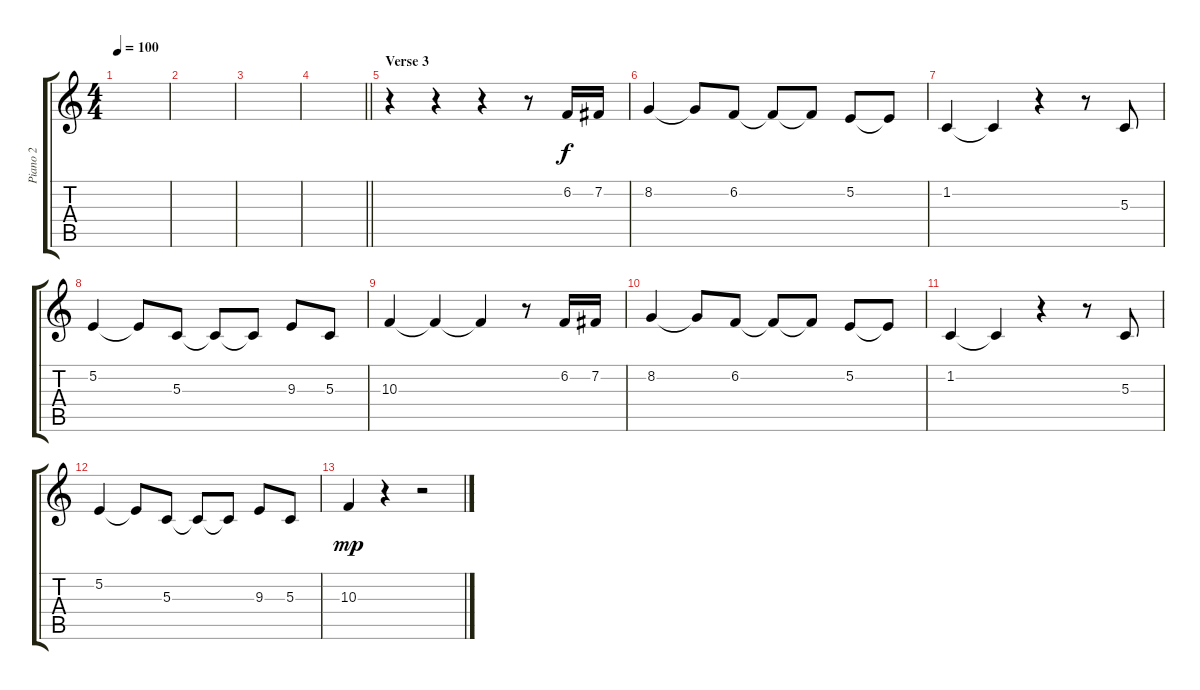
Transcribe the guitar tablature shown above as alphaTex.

\track ("Piano 2" "Piano 2") {instrument harpsichord}
\staff {score tabs}
\tuning (E4 B3 G3 D3 A2 E2) {hide}
\ts (4 4)
\tempo 100
\clef g2
\ks c
|
|
|
\barLineRight lightlight
|
\section ("" "Verse 3")
r.4 r.4 r.4 r.8 6.2.16 7.2.16 |
8.2.4 8.2{t}.8 6.2.8 6.2{t}.8 6.2{t}.8 5.2.8 5.2{t}.8 |
1.2.4 1.2{t}.4 r.4 r.8 5.3.8 |
5.2.4 5.2{t}.8 5.3.8 5.3{t}.8 5.3{t}.8 9.3.8 5.3.8 |
10.3.4 10.3{t}.4 10.3{t}.4 r.8 6.2.16 7.2.16 |
8.2.4 8.2{t}.8 6.2.8 6.2{t}.8 6.2{t}.8 5.2.8 5.2{t}.8 |
1.2.4 1.2{t}.4 r.4 r.8 5.3.8 |
5.2.4 5.2{t}.8 5.3.8 5.3{t}.8 5.3{t}.8 9.3.8 5.3.8 |
10.3.4{dy mp} r.4 r.2
